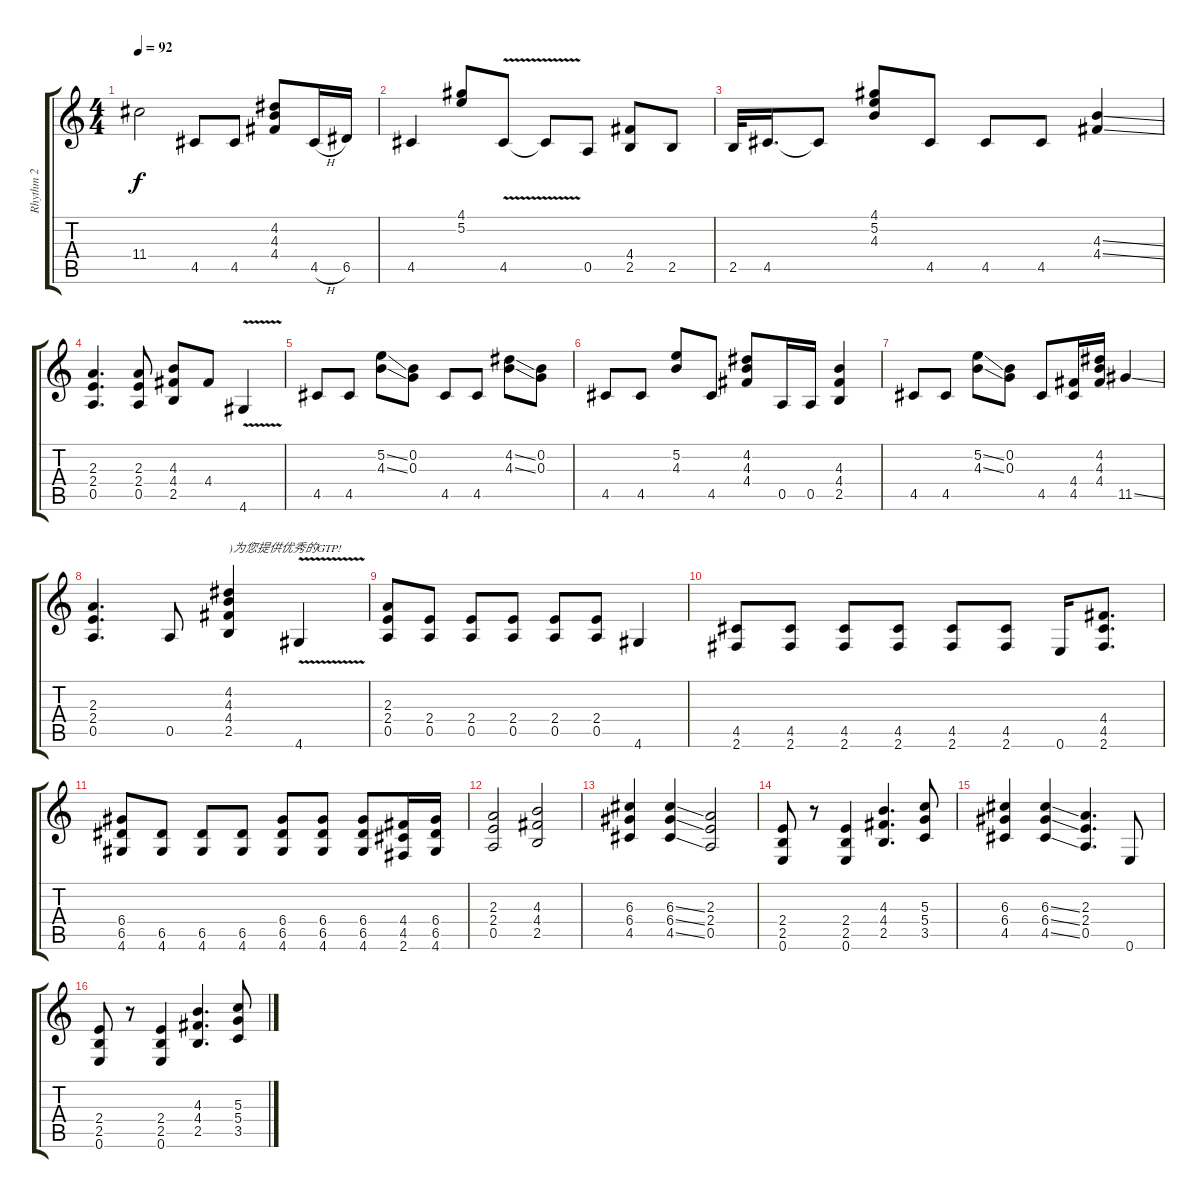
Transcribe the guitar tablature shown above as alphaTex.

\track ("Rhythm 2" "Rhythm 2") {instrument distortionguitar}
\staff {score tabs}
\tuning (E4 B3 G3 D3 A2 E2) {hide}
\ts (4 4)
\tempo 92
\clef g2
\ks c
11.4{t}.2{dy f} 4.5.8 4.5.8 (4.2 4.3 4.4).8 4.5{h}.16 6.5.16 |
4.5.4 (4.1 5.2).8 4.5{v}.8 4.5{t}.8 0.5.8 (4.4 2.5).8 2.5.8 |
2.5.32 4.5.16{d} 4.5{t}.8 (4.1 5.2 4.3).8 4.5.8 4.5.8 4.5.8 (4.3{ss} 4.4{ss}).4 |
(2.3 2.4 0.5).4{d} (2.3 2.4 0.5).8 (4.3 4.4 2.5).8 4.4.8 4.6{v}.4 |
4.5.8 4.5.8 (5.2{ss} 4.3{ss}).8 (0.2 0.3).8 4.5.8 4.5.8 (4.2{ss} 4.3{ss}).8 (0.2 0.3).8 |
4.5.8 4.5.8 (5.2 4.3).8 4.5.8 (4.2 4.3 4.4).8 0.5.16 0.5.16 (4.3 4.4 2.5).4 |
4.5.8 4.5.8 (5.2{ss} 4.3{ss}).8 (0.2 0.3).8 4.5.8 (4.4 4.5).16 (4.2 4.3 4.4).16 11.5{ss}.4 |
(2.3 2.4 0.5).4{d} 0.5.8 (4.2 4.3 4.4 2.5).4{txt ")为您提供优秀的GTP!"} 4.6{v}.4 |
(2.3 2.4 0.5).8 (2.4 0.5).8 (2.4 0.5).8 (2.4 0.5).8 (2.4 0.5).8 (2.4 0.5).8 4.6.4 |
(4.5 2.6).8 (4.5 2.6).8 (4.5 2.6).8 (4.5 2.6).8 (4.5 2.6).8 (4.5 2.6).8 0.6.16 (4.4 4.5 2.6).8{d} |
(6.4 6.5 4.6).8 (6.5 4.6).8 (6.5 4.6).8 (6.5 4.6).8 (6.4 6.5 4.6).8 (6.4 6.5 4.6).8 (6.4 6.5 4.6).8 (4.4 4.5 2.6).16 (6.4 6.5 4.6).16 |
(2.3 2.4 0.5).2 (4.3 4.4 2.5).2 |
(6.3 6.4 4.5).4 (6.3{ss} 6.4{ss} 4.5{ss}).4 (2.3 2.4 0.5).2 |
(2.4 2.5 0.6).8 r.8 (2.4 2.5 0.6).4 (4.3 4.4 2.5).4{d} (5.3 5.4 3.5).8 |
(6.3 6.4 4.5).4 (6.3{ss} 6.4{ss} 4.5{ss}).4 (2.3 2.4 0.5).4{d} 0.6.8 |
(2.4 2.5 0.6).8 r.8 (2.4 2.5 0.6).4 (4.3 4.4 2.5).4{d} (5.3 5.4 3.5).8
